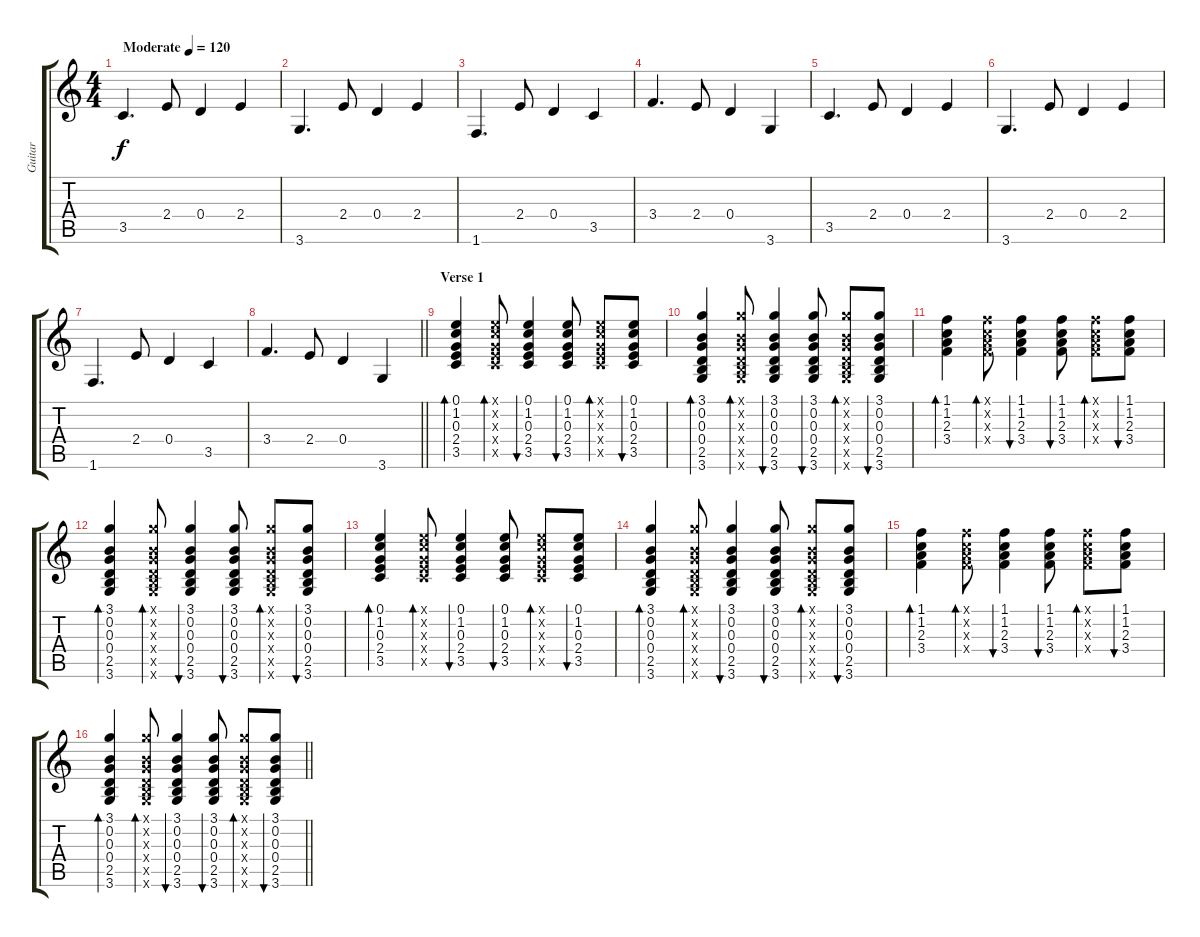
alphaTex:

\track ("Guitar" "Guitar") {instrument acousticguitarsteel}
\staff {score tabs}
\tuning (E4 B3 G3 D3 A2 E2) {hide}
\ts (4 4)
\tempo (120 "Moderate")
\clef g2
\ks c
3.5.4{d dy f instrument acousticguitarsteel} 2.4.8 0.4.4 2.4.4 |
3.6.4{d} 2.4.8 0.4.4 2.4.4 |
1.6.4{d} 2.4.8 0.4.4 3.5.4 |
3.4.4{d} 2.4.8 0.4.4 3.6.4 |
3.5.4{d} 2.4.8 0.4.4 2.4.4 |
3.6.4{d} 2.4.8 0.4.4 2.4.4 |
1.6.4{d} 2.4.8 0.4.4 3.5.4 |
\barLineRight lightlight
3.4.4{d} 2.4.8 0.4.4 3.6.4 |
\section ("" "Verse 1")
(0.1 1.2 0.3 2.4 3.5).4{bd 120} (0.1{x} 1.2{x} 0.3{x} 2.4{x} 3.5{x}).8{bd 120} (0.1 1.2 0.3 2.4 3.5).4{bu 120} (0.1 1.2 0.3 2.4 3.5).8{bu 120} (0.1{x} 1.2{x} 0.3{x} 2.4{x} 3.5{x}).8{bd 120} (0.1 1.2 0.3 2.4 3.5).8{bu 120} |
(3.1 0.2 0.3 0.4 2.5 3.6).4{bd 120} (3.1{x} 0.2{x} 0.3{x} 0.4{x} 2.5{x} 3.6{x}).8{bd 120} (3.1 0.2 0.3 0.4 2.5 3.6).4{bu 120} (3.1 0.2 0.3 0.4 2.5 3.6).8{bu 120} (3.1{x} 0.2{x} 0.3{x} 0.4{x} 2.5{x} 3.6{x}).8{bd 120} (3.1 0.2 0.3 0.4 2.5 3.6).8{bu 120} |
(1.1 1.2 2.3 3.4).4{bd 120} (1.1{x} 1.2{x} 2.3{x} 3.4{x}).8{bd 120} (1.1 1.2 2.3 3.4).4{bu 120} (1.1 1.2 2.3 3.4).8{bu 120} (1.1{x} 1.2{x} 2.3{x} 3.4{x}).8{bd 120} (1.1 1.2 2.3 3.4).8{bu 120} |
(3.1 0.2 0.3 0.4 2.5 3.6).4{bd 120} (3.1{x} 0.2{x} 0.3{x} 0.4{x} 2.5{x} 3.6{x}).8{bd 120} (3.1 0.2 0.3 0.4 2.5 3.6).4{bu 120} (3.1 0.2 0.3 0.4 2.5 3.6).8{bu 120} (3.1{x} 0.2{x} 0.3{x} 0.4{x} 2.5{x} 3.6{x}).8{bd 120} (3.1 0.2 0.3 0.4 2.5 3.6).8{bu 120} |
(0.1 1.2 0.3 2.4 3.5).4{bd 120} (0.1{x} 1.2{x} 0.3{x} 2.4{x} 3.5{x}).8{bd 120} (0.1 1.2 0.3 2.4 3.5).4{bu 120} (0.1 1.2 0.3 2.4 3.5).8{bu 120} (0.1{x} 1.2{x} 0.3{x} 2.4{x} 3.5{x}).8{bd 120} (0.1 1.2 0.3 2.4 3.5).8{bu 120} |
(3.1 0.2 0.3 0.4 2.5 3.6).4{bd 120} (3.1{x} 0.2{x} 0.3{x} 0.4{x} 2.5{x} 3.6{x}).8{bd 120} (3.1 0.2 0.3 0.4 2.5 3.6).4{bu 120} (3.1 0.2 0.3 0.4 2.5 3.6).8{bu 120} (3.1{x} 0.2{x} 0.3{x} 0.4{x} 2.5{x} 3.6{x}).8{bd 120} (3.1 0.2 0.3 0.4 2.5 3.6).8{bu 120} |
(1.1 1.2 2.3 3.4).4{bd 120} (1.1{x} 1.2{x} 2.3{x} 3.4{x}).8{bd 120} (1.1 1.2 2.3 3.4).4{bu 120} (1.1 1.2 2.3 3.4).8{bu 120} (1.1{x} 1.2{x} 2.3{x} 3.4{x}).8{bd 120} (1.1 1.2 2.3 3.4).8{bu 120} |
\barLineRight lightlight
(3.1 0.2 0.3 0.4 2.5 3.6).4{bd 120} (3.1{x} 0.2{x} 0.3{x} 0.4{x} 2.5{x} 3.6{x}).8{bd 120} (3.1 0.2 0.3 0.4 2.5 3.6).4{bu 120} (3.1 0.2 0.3 0.4 2.5 3.6).8{bu 120} (3.1{x} 0.2{x} 0.3{x} 0.4{x} 2.5{x} 3.6{x}).8{bd 120} (3.1 0.2 0.3 0.4 2.5 3.6).8{bu 120}
